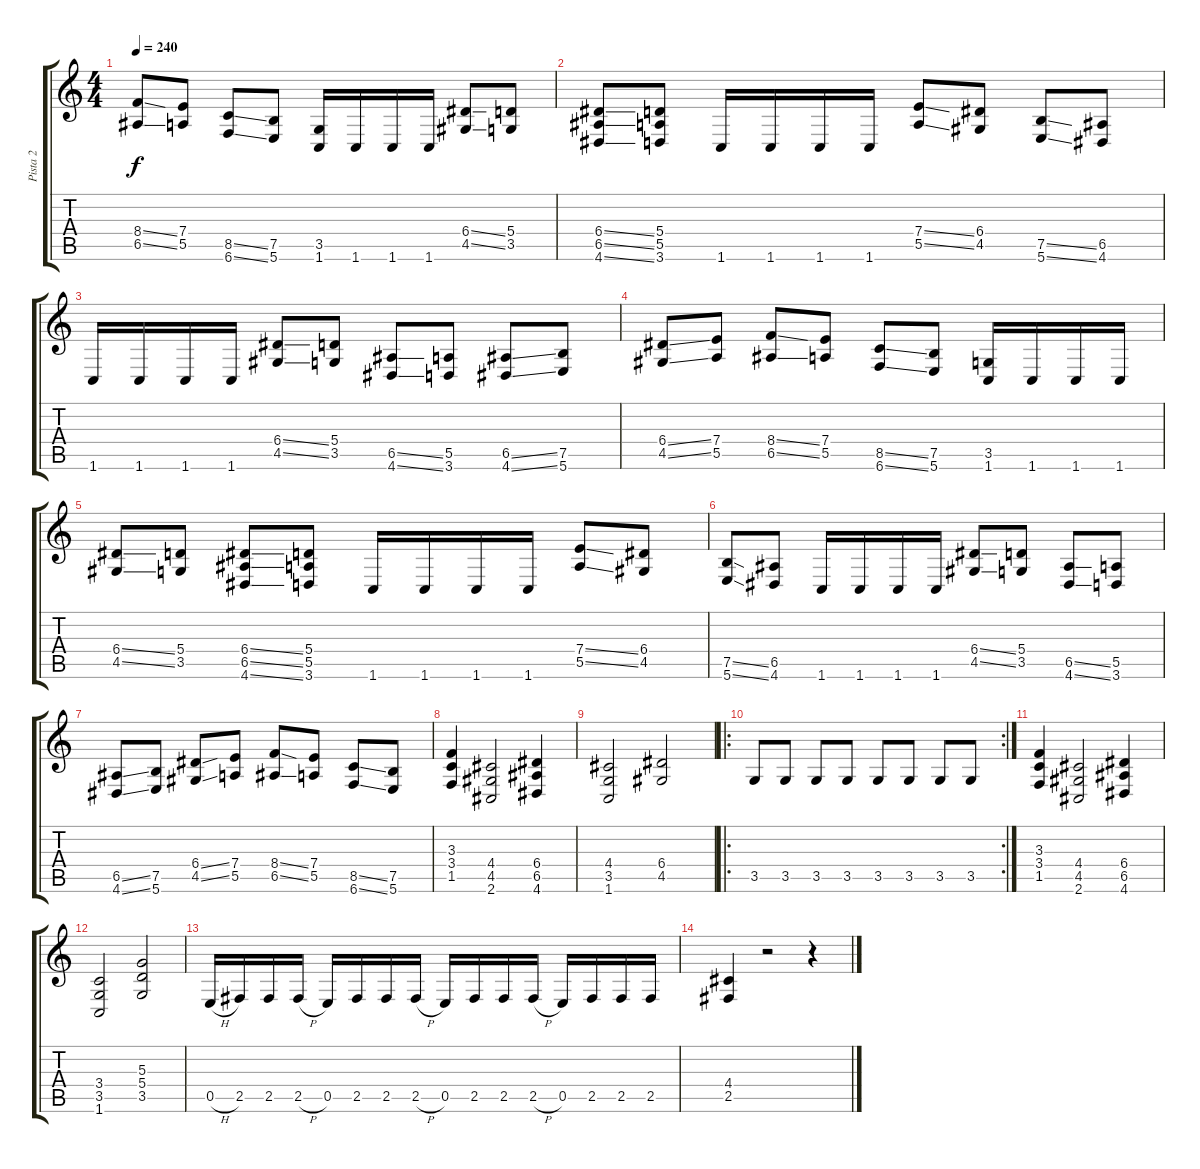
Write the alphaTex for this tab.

\track ("Pista 2" "Pista 2") {instrument distortionguitar}
\staff {score tabs}
\tuning (B3 Gb3 D3 A2 E2 B1) {hide}
\ts (4 4)
\tempo 240
\clef g2
\ks c
(8.4{ss} 6.5{ss}).8{dy f} (7.4 5.5).8 (8.5{ss} 6.6{ss}).8 (7.5 5.6).8 (3.5 1.6).16 1.6.16 1.6.16 1.6.16 (6.4{ss} 4.5{ss}).8 (5.4 3.5).8 |
(6.4{ss} 6.5{ss} 4.6{ss}).8 (5.4 5.5 3.6).8 1.6.16 1.6.16 1.6.16 1.6.16 (7.4{ss} 5.5{ss}).8 (6.4 4.5).8 (7.5{ss} 5.6{ss}).8 (6.5 4.6).8 |
1.6.16 1.6.16 1.6.16 1.6.16 (6.4{ss} 4.5{ss}).8 (5.4 3.5).8 (6.5{ss} 4.6{ss}).8 (5.5 3.6).8 (6.5{ss} 4.6{ss}).8 (7.5 5.6).8 |
(6.4{ss} 4.5{ss}).8 (7.4 5.5).8 (8.4{ss} 6.5{ss}).8 (7.4 5.5).8 (8.5{ss} 6.6{ss}).8 (7.5 5.6).8 (3.5 1.6).16 1.6.16 1.6.16 1.6.16 |
(6.4{ss} 4.5{ss}).8 (5.4 3.5).8 (6.4{ss} 6.5{ss} 4.6{ss}).8 (5.4 5.5 3.6).8 1.6.16 1.6.16 1.6.16 1.6.16 (7.4{ss} 5.5{ss}).8 (6.4 4.5).8 |
(7.5{ss} 5.6{ss}).8 (6.5 4.6).8 1.6.16 1.6.16 1.6.16 1.6.16 (6.4{ss} 4.5{ss}).8 (5.4 3.5).8 (6.5{ss} 4.6{ss}).8 (5.5 3.6).8 |
(6.5{ss} 4.6{ss}).8 (7.5 5.6).8 (6.4{ss} 4.5{ss}).8 (7.4 5.5).8 (8.4{ss} 6.5{ss}).8 (7.4 5.5).8 (8.5{ss} 6.6{ss}).8 (7.5 5.6).8 |
(3.3 3.4 1.5).4 (4.4 4.5 2.6).2 (6.4 6.5 4.6).4 |
(4.4 3.5 1.6).2 (6.4 4.5).2 |
\ro
\rc 2
3.5.8 3.5.8 3.5.8 3.5.8 3.5.8 3.5.8 3.5.8 3.5.8 |
(3.3 3.4 1.5).4 (4.4 4.5 2.6).2 (6.4 6.5 4.6).4 |
(3.4 3.5 1.6).2 (5.3 5.4 3.5).2 |
0.5{h}.16 2.5.16 2.5.16 2.5{h}.16 0.5.16 2.5.16 2.5.16 2.5{h}.16 0.5.16 2.5.16 2.5.16 2.5{h}.16 0.5.16 2.5.16 2.5.16 2.5.16 |
(4.4 2.5).4 r.2 r.4
